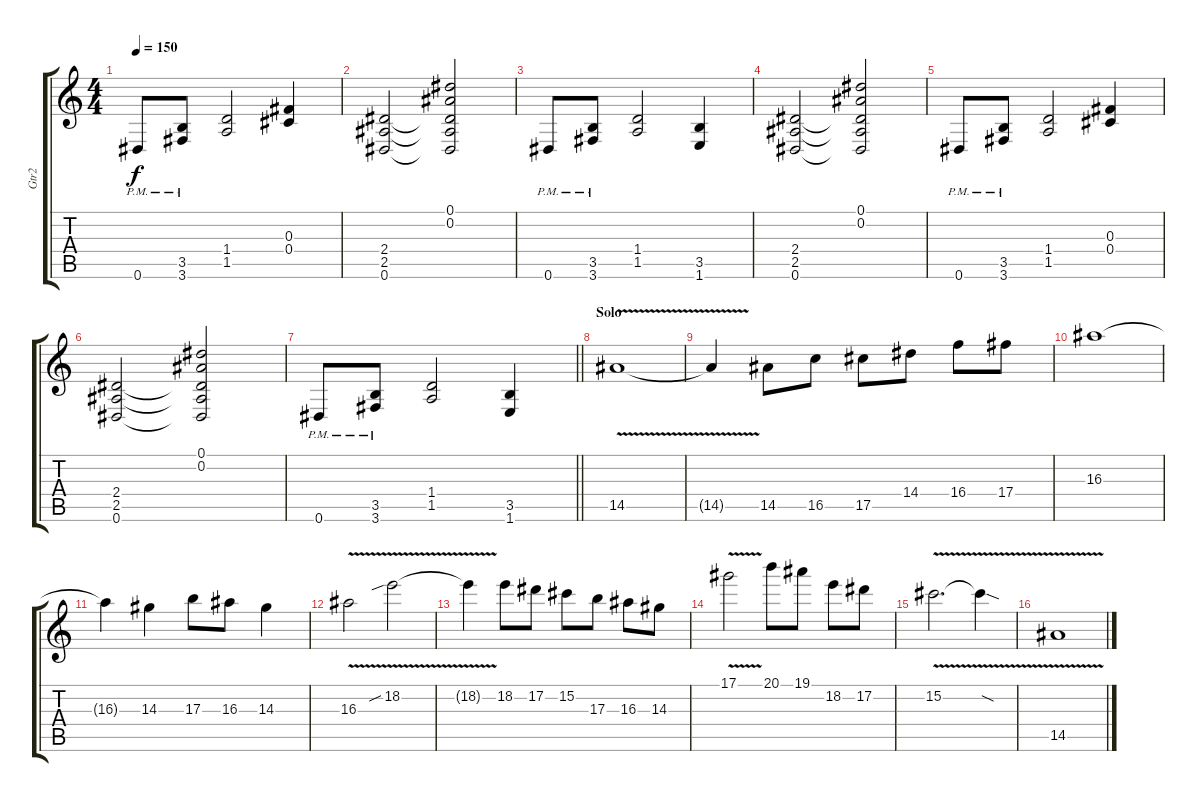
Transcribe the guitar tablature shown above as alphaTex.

\track ("Gtr2" "Gtr2") {instrument electricguitarjazz}
\staff {score tabs}
\tuning (Eb4 Bb3 Gb3 Db3 Ab2 Eb2) {hide}
\ts (4 4)
\tempo 150
\clef g2
\ks c
0.6{pm}.8{dy f} (3.5{pm} 3.6{pm}).8 (1.4 1.5).2 (0.3 0.4).4 |
(2.4 2.5 0.6).2 (0.1 0.2 2.4{t} 2.5{t} 0.6{t}).2 |
0.6{pm}.8 (3.5{pm} 3.6{pm}).8 (1.4 1.5).2 (3.5 1.6).4 |
(2.4 2.5 0.6).2 (0.1 0.2 2.4{t} 2.5{t} 0.6{t}).2 |
0.6{pm}.8 (3.5{pm} 3.6{pm}).8 (1.4 1.5).2 (0.3 0.4).4 |
(2.4 2.5 0.6).2 (0.1 0.2 2.4{t} 2.5{t} 0.6{t}).2 |
\barLineRight lightlight
0.6{pm}.8 (3.5{pm} 3.6{pm}).8 (1.4 1.5).2 (3.5 1.6).4 |
\section ("" "Solo")
14.5{v}.1 |
14.5{t}.4 14.5.8 16.5.8 17.5.8 14.4.8 16.4.8 17.4.8 |
16.3.1 |
16.3{t}.4 14.3.4 17.3.8 16.3.8 14.3.4 |
16.3{v}.2 18.2{v sib}.2 |
18.2{t}.4 18.2.8 17.2.8 15.2.8 17.3.8 16.3.8 14.3.8 |
17.1{v}.2 20.1.8 19.1.8 18.2.8 17.2.8 |
15.2{v}.2{d} 15.2{sod t}.4 |
14.5{v}.1
